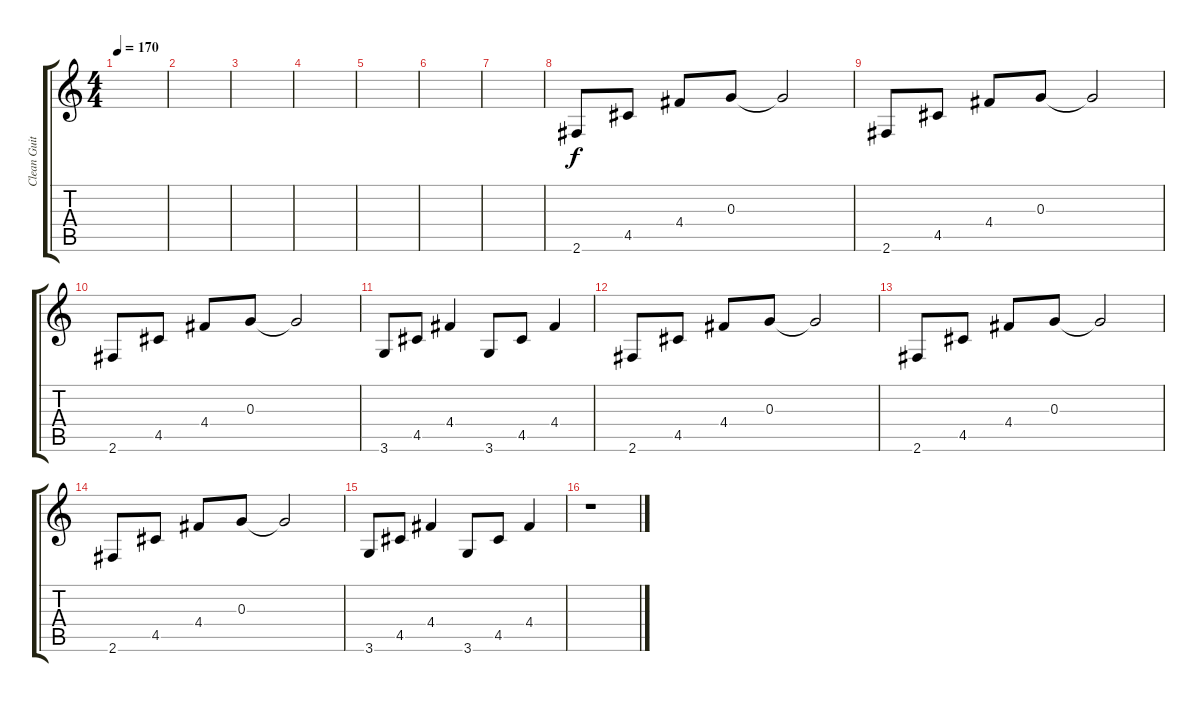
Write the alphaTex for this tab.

\track ("Clean Guitar" "Clean Guit") {instrument electricguitarclean}
\staff {score tabs}
\tuning (E4 B3 G3 D3 A2 E2) {hide}
\ts (4 4)
\tempo 170
\clef g2
\ks c
|
|
|
|
|
|
|
2.6.8{volume 12 instrument acousticguitarsteel} 4.5.8 4.4.8 0.3.8 0.3{t}.2 |
2.6.8 4.5.8 4.4.8 0.3.8 0.3{t}.2 |
2.6.8 4.5.8 4.4.8 0.3.8 0.3{t}.2 |
3.6.8 4.5.8 4.4.4 3.6.8 4.5.8 4.4.4 |
2.6.8 4.5.8 4.4.8 0.3.8 0.3{t}.2 |
2.6.8 4.5.8 4.4.8 0.3.8 0.3{t}.2 |
2.6.8 4.5.8 4.4.8 0.3.8 0.3{t}.2 |
3.6.8 4.5.8 4.4.4 3.6.8 4.5.8 4.4.4 |
r.1
